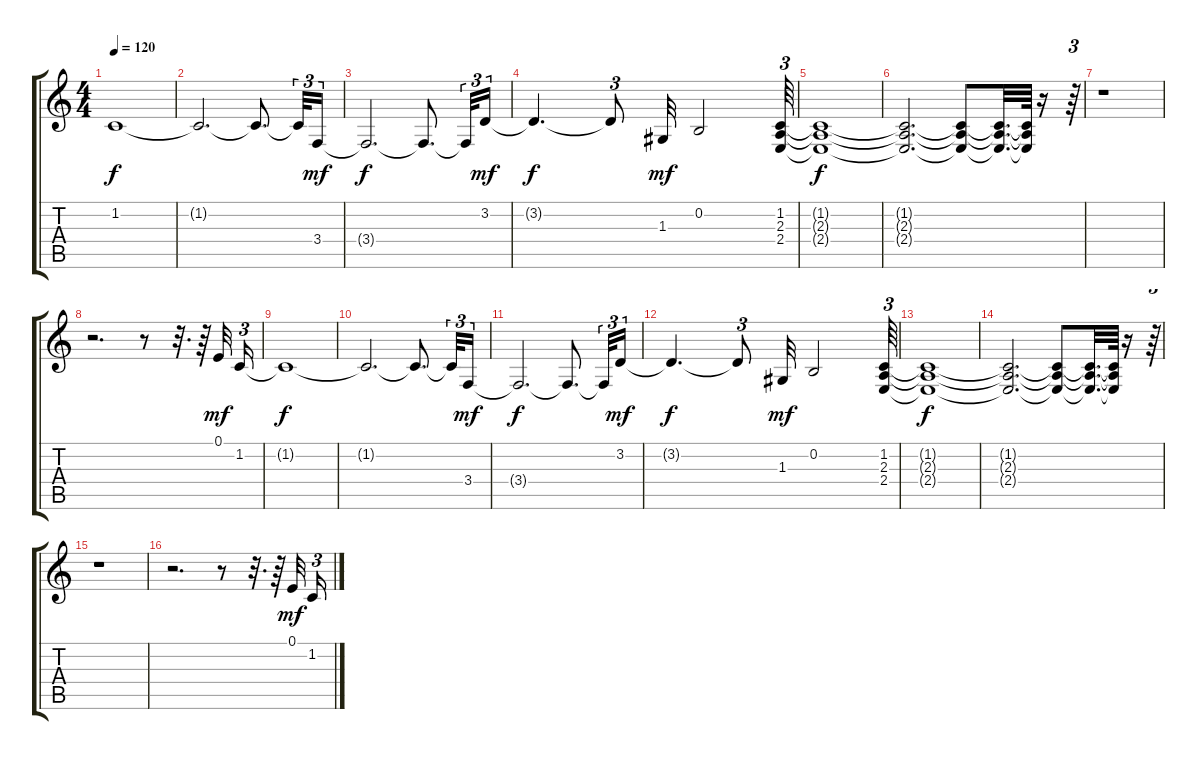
\track "" {instrument pad2warm}
\staff {score tabs}
\tuning (E4 B3 G3 D3 A2 E2) {hide}
\ts (4 4)
\tempo 120
\clef g2
\ks c
1.2{t}.1{dy f} |
1.2{t}.2{d} 1.2{t}.8{d} 1.2{t}.32{tu (3 2)} 3.4.16{tu (3 2) dy mf} |
3.4{t}.2{d dy f} 3.4{t}.8{d} 3.4{t}.32{tu (3 2)} 3.2.16{tu (3 2) dy mf} |
3.2{t}.4{d dy f} 3.2{t}.8{tu (3 2)} 1.3.32{dy mf} 0.2.2 (1.2 2.3 2.4).64{tu (3 2)} |
(1.2{t} 2.3{t} 2.4{t}).1{dy f} |
(1.2{t} 2.3{t} 2.4{t}).2{d} (1.2{t} 2.3{t} 2.4{t}).8 (1.2{t} 2.3{t} 2.4{t}).32{d} (1.2{t} 2.3{t} 2.4{t}).64 r.16 r.64{tu (3 2)} |
r.1 |
r.2{d} r.8 r.32{d} r.64 0.1.32{dy mf} 1.2.16{tu (3 2)} |
1.2{t}.1{dy f} |
1.2{t}.2{d} 1.2{t}.8{d} 1.2{t}.32{tu (3 2)} 3.4.16{tu (3 2) dy mf} |
3.4{t}.2{d dy f} 3.4{t}.8{d} 3.4{t}.32{tu (3 2)} 3.2.16{tu (3 2) dy mf} |
3.2{t}.4{d dy f} 3.2{t}.8{tu (3 2)} 1.3.32{dy mf} 0.2.2 (1.2 2.3 2.4).64{tu (3 2)} |
(1.2{t} 2.3{t} 2.4{t}).1{dy f} |
(1.2{t} 2.3{t} 2.4{t}).2{d} (1.2{t} 2.3{t} 2.4{t}).8 (1.2{t} 2.3{t} 2.4{t}).32{d} (1.2{t} 2.3{t} 2.4{t}).64 r.16 r.64{tu (3 2)} |
r.1 |
r.2{d} r.8 r.32{d} r.64 0.1.32{dy mf} 1.2.16{tu (3 2)}
